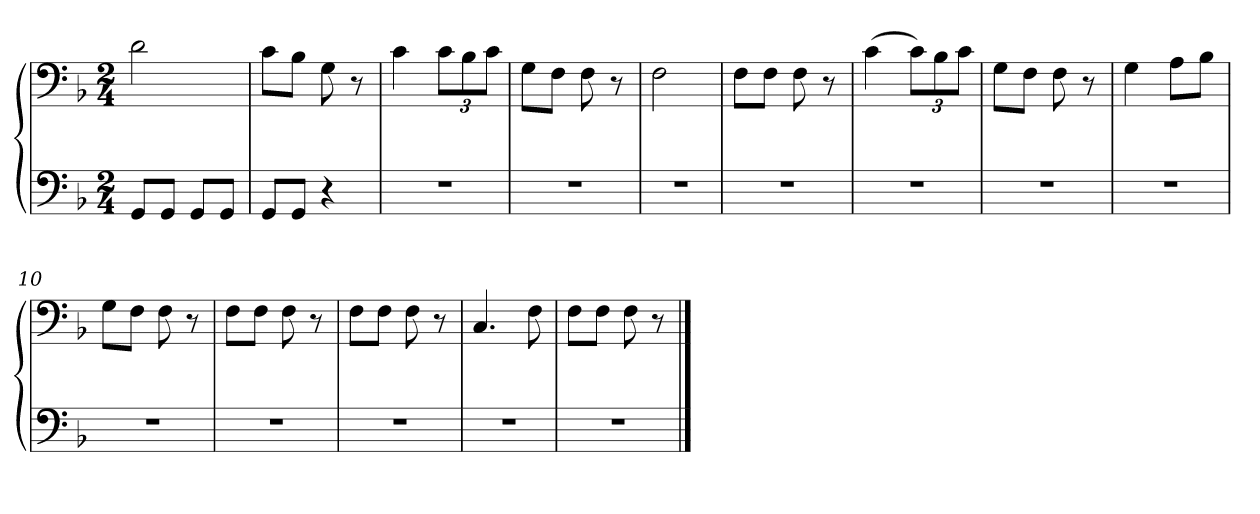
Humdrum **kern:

**kern	**kern
*part1	*part1
*staff2	*staff1
*clefF4	*clefF4
*k[b-]	*k[b-]
*M2/4	*M2/4
=1	=1
8GG/L	2d\
8GG/J	.
8GG/L	.
8GG/J	.
=2	=2
8GG/L	8c\L
8GG/J	8B-\J
4r	8G\
.	8r
=3	=3
2r	4c\
.	12c\L
.	12B-\
.	12c\J
=4	=4
2r	8G\L
.	8F\J
.	8F\
.	8r
=5	=5
2r	2F\
=6	=6
2r	8F\L
.	8F\J
.	8F\
.	8r
=7	=7
2r	(4c\
.	12c\L)
.	12B-\
.	12c\J
=8	=8
2r	8G\L
.	8F\J
.	8F\
.	8r
=9	=9
2r	4G\
.	8A\L
.	8B-\J
=10	=10
2r	8G\L
.	8F\J
.	8F\
.	8r
=11	=11
2r	8F\L
.	8F\J
.	8F\
.	8r
=12	=12
2r	8F\L
.	8F\J
.	8F\
.	8r
=13	=13
2r	4.C/
.	8F\
=14	=14
2r	8F\L
.	8F\J
.	8F\
.	8r
==	==
*-	*-
